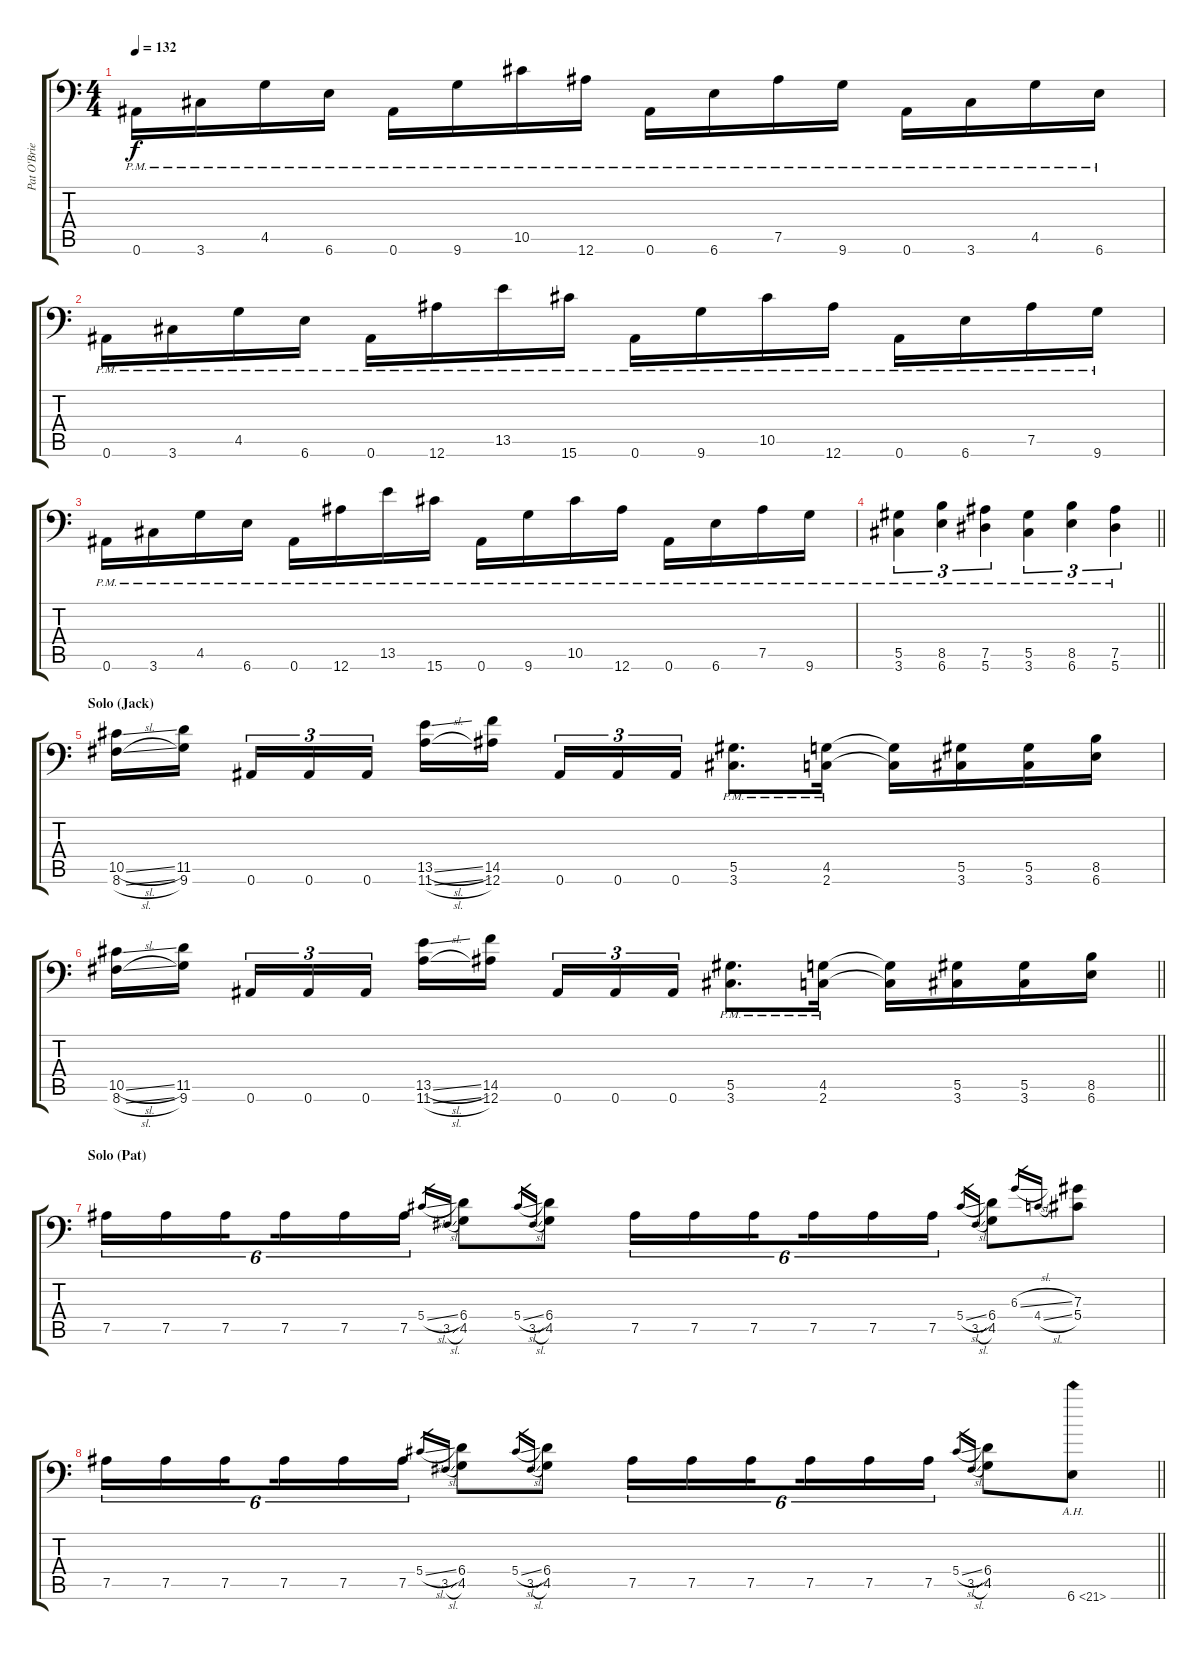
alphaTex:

\track ("Pat O'Brien" "Pat O'Brie") {instrument distortionguitar}
\staff {score tabs}
\tuning (Bb3 F3 Db3 Ab2 Eb2 Bb1) {hide}
\ts (4 4)
\tempo 132
\clef f4
\ks c
0.6{pm}.16{dy f} 3.6{pm}.16 4.5{pm}.16 6.6{pm}.16 0.6{pm}.16 9.6{pm}.16 10.5{pm}.16 12.6{pm}.16 0.6{pm}.16 6.6{pm}.16 7.5{pm}.16 9.6{pm}.16 0.6{pm}.16 3.6{pm}.16 4.5{pm}.16 6.6{pm}.16 |
0.6{pm}.16 3.6{pm}.16 4.5{pm}.16 6.6{pm}.16 0.6{pm}.16 12.6{pm}.16 13.5{pm}.16 15.6{pm}.16 0.6{pm}.16 9.6{pm}.16 10.5{pm}.16 12.6{pm}.16 0.6{pm}.16 6.6{pm}.16 7.5{pm}.16 9.6{pm}.16 |
0.6{pm}.16 3.6{pm}.16 4.5{pm}.16 6.6{pm}.16 0.6{pm}.16 12.6{pm}.16 13.5{pm}.16 15.6{pm}.16 0.6{pm}.16 9.6{pm}.16 10.5{pm}.16 12.6{pm}.16 0.6{pm}.16 6.6{pm}.16 7.5{pm}.16 9.6{pm}.16 |
\barLineRight lightlight
(5.5{pm} 3.6{pm}).4{tu (3 2)} (8.5{pm} 6.6{pm}).4{tu (3 2)} (7.5{pm} 5.6{pm}).4{tu (3 2)} (5.5{pm} 3.6{pm}).4{tu (3 2)} (8.5{pm} 6.6{pm}).4{tu (3 2)} (7.5{pm} 5.6{pm}).4{tu (3 2)} |
\section ("" "Solo (Jack)")
(10.5{sl} 8.6{sl}).16 (11.5 9.6).16{beam splitsecondary} 0.6.16{tu (3 2)} 0.6.16{tu (3 2)} 0.6.16{tu (3 2)} (13.5{sl} 11.6{sl}).16 (14.5 12.6).16{beam splitsecondary} 0.6.16{tu (3 2)} 0.6.16{tu (3 2)} 0.6.16{tu (3 2)} (5.5{pm} 3.6{pm}).8{d} (4.5{pm} 2.6{pm}).16 (4.5{t} 2.6{t}).16 (5.5 3.6).16 (5.5 3.6).16 (8.5 6.6).16 |
\barLineRight lightlight
(10.5{sl} 8.6{sl}).16 (11.5 9.6).16{beam splitsecondary} 0.6.16{tu (3 2)} 0.6.16{tu (3 2)} 0.6.16{tu (3 2)} (13.5{sl} 11.6{sl}).16 (14.5 12.6).16{beam splitsecondary} 0.6.16{tu (3 2)} 0.6.16{tu (3 2)} 0.6.16{tu (3 2)} (5.5{pm} 3.6{pm}).8{d} (4.5{pm} 2.6{pm}).16 (4.5{t} 2.6{t}).16 (5.5 3.6).16 (5.5 3.6).16 (8.5 6.6).16 |
\section ("" "Solo (Pat)")
7.5.16{tu (6 4)} 7.5.16{tu (6 4)} 7.5.16{tu (6 4) beam splitsecondary} 7.5.16{tu (6 4)} 7.5.16{tu (6 4)} 7.5.16{tu (6 4)} 5.4{sl}.16{gr} 3.5{sl}.16{gr} (6.4 4.5).8 5.4{sl}.16{gr} 3.5{sl}.16{gr} (6.4 4.5).8 7.5.16{tu (6 4)} 7.5.16{tu (6 4)} 7.5.16{tu (6 4) beam splitsecondary} 7.5.16{tu (6 4)} 7.5.16{tu (6 4)} 7.5.16{tu (6 4)} 5.4{sl}.16{gr} 3.5{sl}.16{gr} (6.4 4.5).8 6.3{sl}.16{gr} 4.4{sl}.16{gr} (7.3 5.4).8 |
\barLineRight lightlight
7.5.16{tu (6 4)} 7.5.16{tu (6 4)} 7.5.16{tu (6 4) beam splitsecondary} 7.5.16{tu (6 4)} 7.5.16{tu (6 4)} 7.5.16{tu (6 4)} 5.4{sl}.16{gr} 3.5{sl}.16{gr} (6.4 4.5).8 5.4{sl}.16{gr} 3.5{sl}.16{gr} (6.4 4.5).8 7.5.16{tu (6 4)} 7.5.16{tu (6 4)} 7.5.16{tu (6 4) beam splitsecondary} 7.5.16{tu (6 4)} 7.5.16{tu (6 4)} 7.5.16{tu (6 4)} 5.4{sl}.16{gr} 3.5{sl}.16{gr} (6.4 4.5).8 6.6{ah 15}.8
